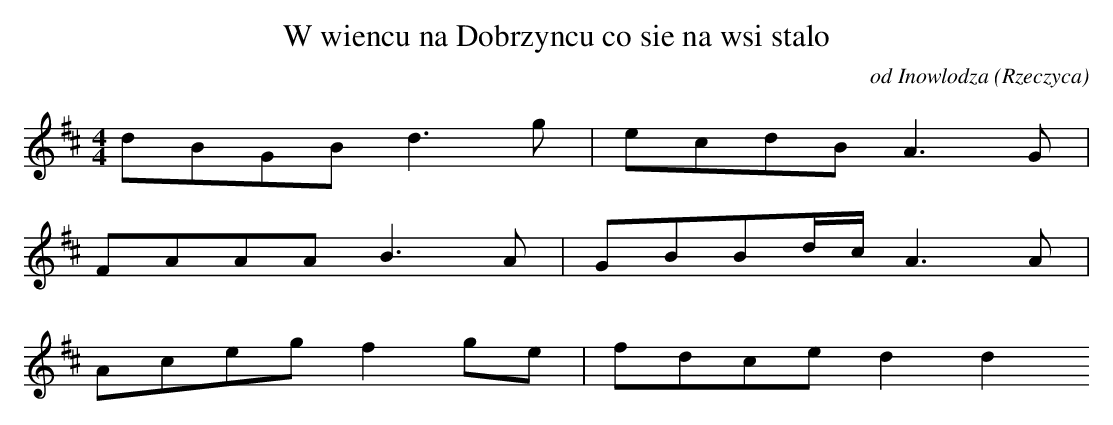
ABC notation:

X:1
T: W wiencu na Dobrzyncu co sie na wsi stalo
O: od Inowlodza (Rzeczyca)
M: 4/4
L: 1/16
K: D
d2B2G2B2d6g2 | e2c2d2B2A6G2 |
F2A2A2A2B6A2 | G2B2B2dcA6A2 |
A2c2e2g2f4g2e2 | f2d2c2e2d4d4
